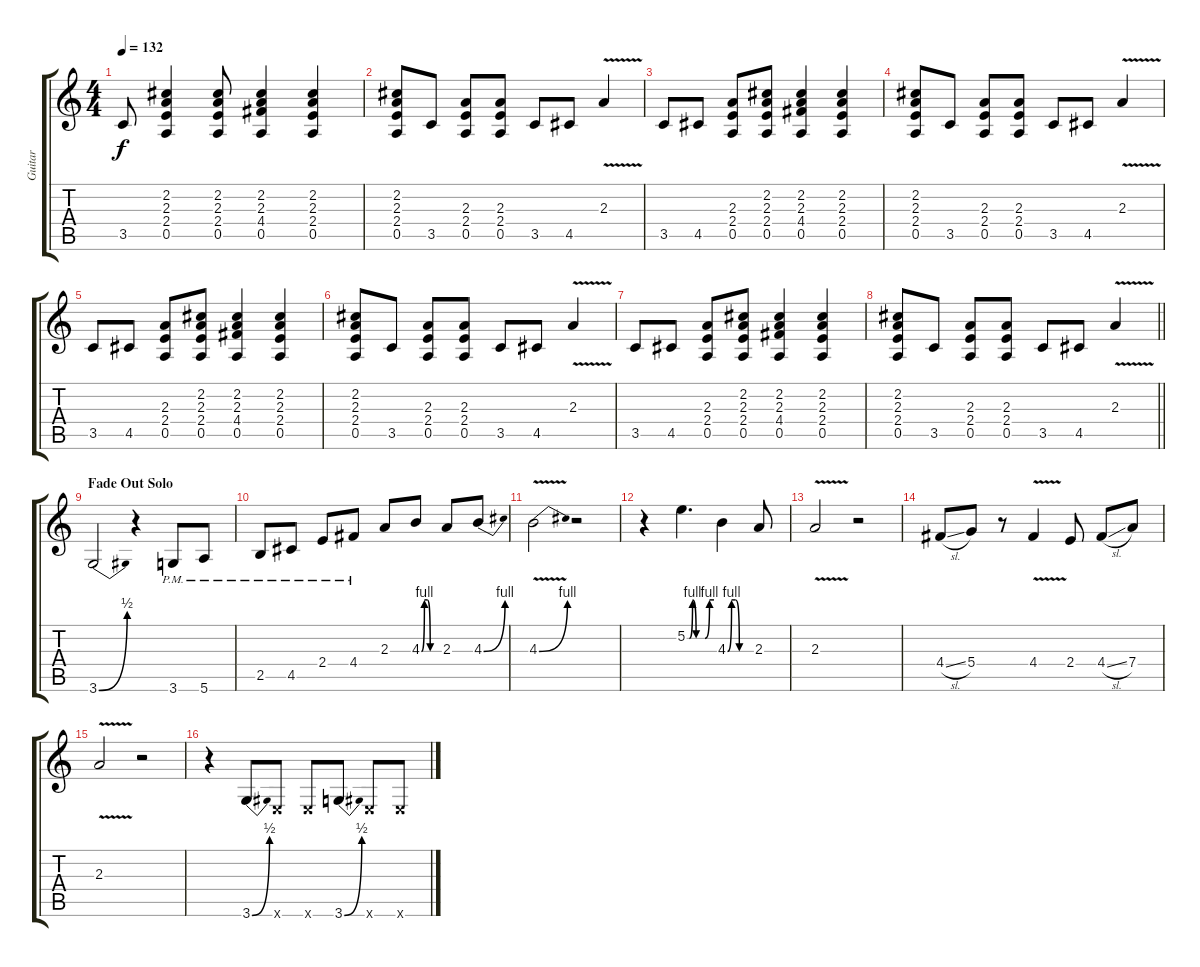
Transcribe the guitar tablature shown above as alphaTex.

\track ("Guitar" "Guitar") {instrument distortionguitar}
\staff {score tabs}
\tuning (E4 B3 G3 D3 A2 E2) {hide}
\ts (4 4)
\tempo 132
\clef g2
\ks c
3.5.8{dy f} (2.2 2.3 2.4 0.5).4 (2.2 2.3 2.4 0.5).8 (2.2 2.3 4.4 0.5).4 (2.2 2.3 2.4 0.5).4 |
(2.2 2.3 2.4 0.5).8 3.5.8 (2.3 2.4 0.5).8 (2.3 2.4 0.5).8 3.5.8 4.5.8 2.3{v}.4 |
3.5.8 4.5.8 (2.3 2.4 0.5).8 (2.2 2.3 2.4 0.5).8 (2.2 2.3 4.4 0.5).4 (2.2 2.3 2.4 0.5).4 |
(2.2 2.3 2.4 0.5).8 3.5.8 (2.3 2.4 0.5).8 (2.3 2.4 0.5).8 3.5.8 4.5.8 2.3{v}.4 |
3.5.8 4.5.8 (2.3 2.4 0.5).8 (2.2 2.3 2.4 0.5).8 (2.2 2.3 4.4 0.5).4 (2.2 2.3 2.4 0.5).4 |
(2.2 2.3 2.4 0.5).8 3.5.8 (2.3 2.4 0.5).8 (2.3 2.4 0.5).8 3.5.8 4.5.8 2.3{v}.4 |
3.5.8 4.5.8 (2.3 2.4 0.5).8 (2.2 2.3 2.4 0.5).8 (2.2 2.3 4.4 0.5).4 (2.2 2.3 2.4 0.5).4 |
\barLineRight lightlight
(2.2 2.3 2.4 0.5).8 3.5.8 (2.3 2.4 0.5).8 (2.3 2.4 0.5).8 3.5.8 4.5.8 2.3{v}.4 |
\section ("" "Fade Out Solo")
3.6{be (bend 0 0 60 2)}.2 r.4 3.6{pm}.8 5.6{pm}.8 |
2.5{pm}.8 4.5{pm}.8 2.4{pm}.8 4.4{pm}.8 2.3.8 4.3{be (custom 0 0 10 4 20 4 30 0 60 0)}.8 2.3.8 4.3{be (bend 0 0 60 4)}.8 |
4.3{be (bend 0 0 60 4) v}.2 r.2 |
r.4 5.2{be (custom 0 0 5 0 12 4 20 0 40 0 50 4 60 4)}.4{d} 4.3{be (custom 0 0 10 4 20 4 30 0 60 0)}.4 2.3.8 |
2.3{v}.2 r.2 |
4.4{sl}.8 5.4.8 r.8 4.4{v}.4 2.4.8 4.4{sl}.8 7.4.8 |
2.3{v}.2 r.2 |
r.4 3.6{be (bend 0 0 60 2)}.8 0.6{x}.8 0.6{x}.8 3.6{be (bend 0 0 60 2)}.8 0.6{x}.8 0.6{x}.8
